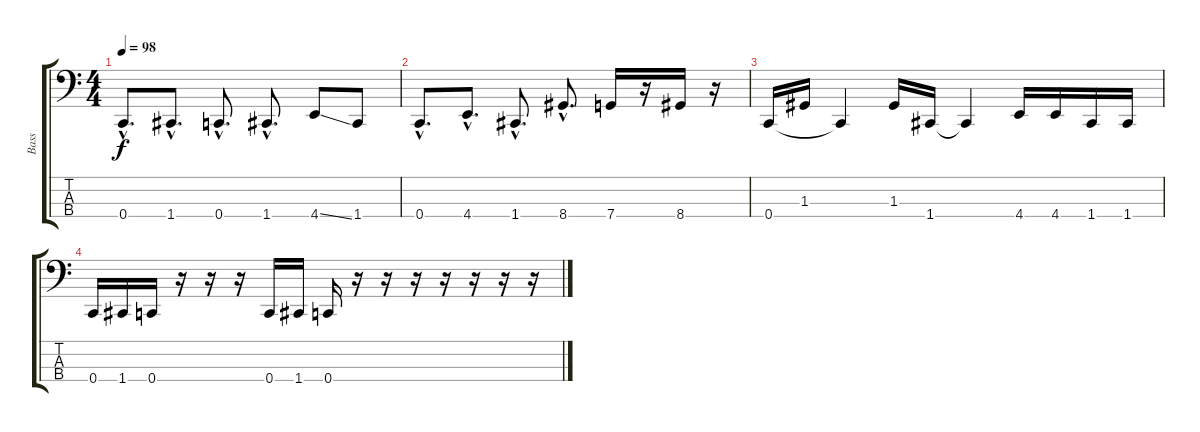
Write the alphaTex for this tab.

\track ("Bass" "Bass") {instrument electricbasspick}
\staff {score tabs}
\tuning (F2 C2 G1 C1) {hide}
\ts (4 4)
\tempo 98
\clef f4
\ks c
0.4{hac}.8{d dy f} 1.4{hac}.8{d} 0.4{hac}.8{d} 1.4{hac}.8{d} 4.4{ss}.8 1.4.8 |
0.4{hac}.8{d} 4.4{hac}.8{d} 1.4{hac}.8{d} 8.4{hac}.8{d} 7.4.16 r.16 8.4.16 r.16 |
0.4.16 1.3.16 0.4{t}.4 1.3.16 1.4.16 1.4{t}.4 4.4.16 4.4.16 1.4.16 1.4.16 |
0.4.16 1.4.16 0.4.16 r.16 r.16 r.16 0.4.16 1.4.16 0.4.16 r.16 r.16 r.16 r.16 r.16 r.16 r.16
